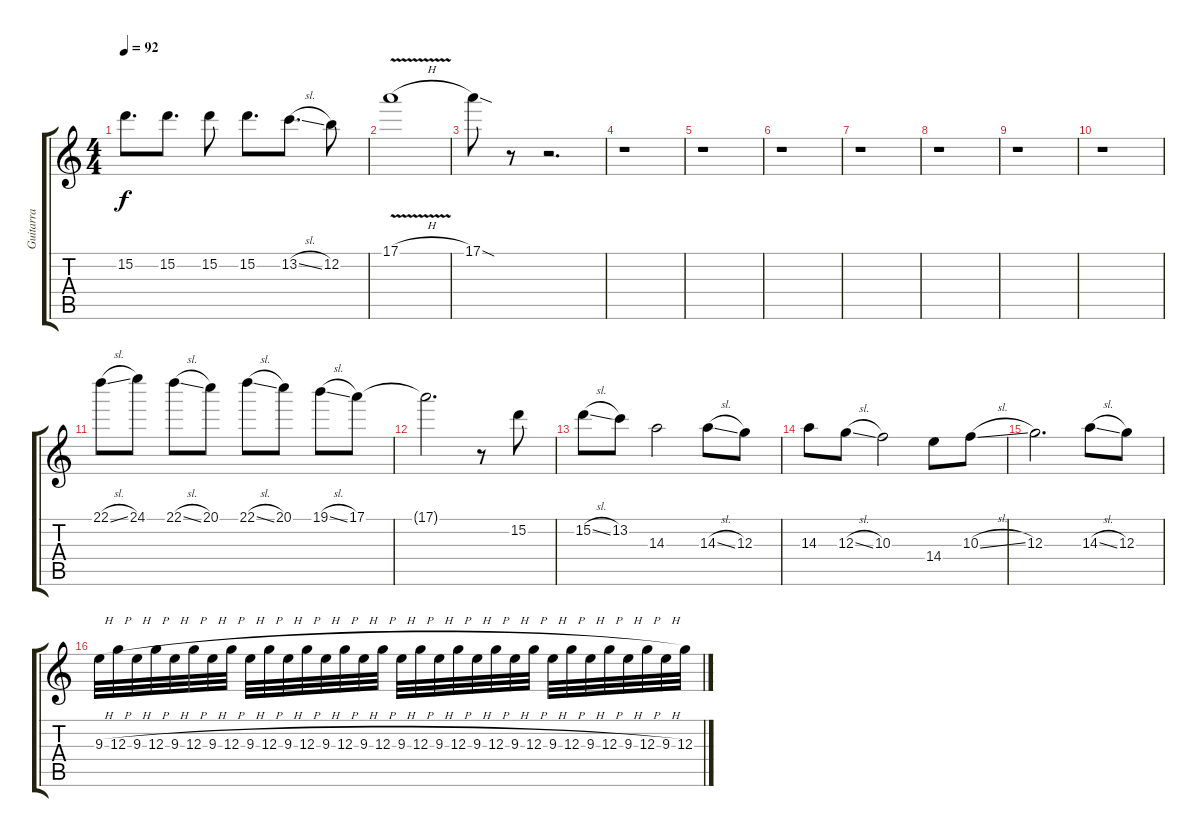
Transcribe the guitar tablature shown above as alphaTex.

\track ("Guitarra" "Guitarra") {instrument overdrivenguitar}
\staff {score tabs}
\tuning (E4 B3 G3 D3 A2 E2) {hide}
\ts (4 4)
\tempo 92
\clef g2
\ks c
15.2.8{d dy f} 15.2.8{d} 15.2.8 15.2.8{d} 13.2{sl}.8{d} 12.2.8 |
17.1{v h}.1 |
17.1{sod}.8 r.8 r.2{d} |
r.1 |
r.1 |
r.1 |
r.1 |
r.1 |
r.1 |
r.1 |
22.1{sl}.8 24.1.8 22.1{sl}.8 20.1.8 22.1{sl}.8 20.1.8 19.1{sl}.8 17.1.8 |
17.1{t}.2{d} r.8 15.2.8 |
15.2{sl}.8 13.2.8 14.3.2 14.3{sl}.8 12.3.8 |
14.3.8 12.3{sl}.8 10.3.2 14.4.8 10.3{sl}.8 |
12.3.2{d} 14.3{sl}.8 12.3.8 |
9.3{h}.32 12.3{h}.32 9.3{h}.32 12.3{h}.32 9.3{h}.32 12.3{h}.32 9.3{h}.32 12.3{h}.32 9.3{h}.32 12.3{h}.32 9.3{h}.32 12.3{h}.32 9.3{h}.32 12.3{h}.32 9.3{h}.32 12.3{h}.32 9.3{h}.32 12.3{h}.32 9.3{h}.32 12.3{h}.32 9.3{h}.32 12.3{h}.32 9.3{h}.32 12.3{h}.32 9.3{h}.32 12.3{h}.32 9.3{h}.32 12.3{h}.32 9.3{h}.32 12.3{h}.32 9.3{h}.32 12.3{h}.32
